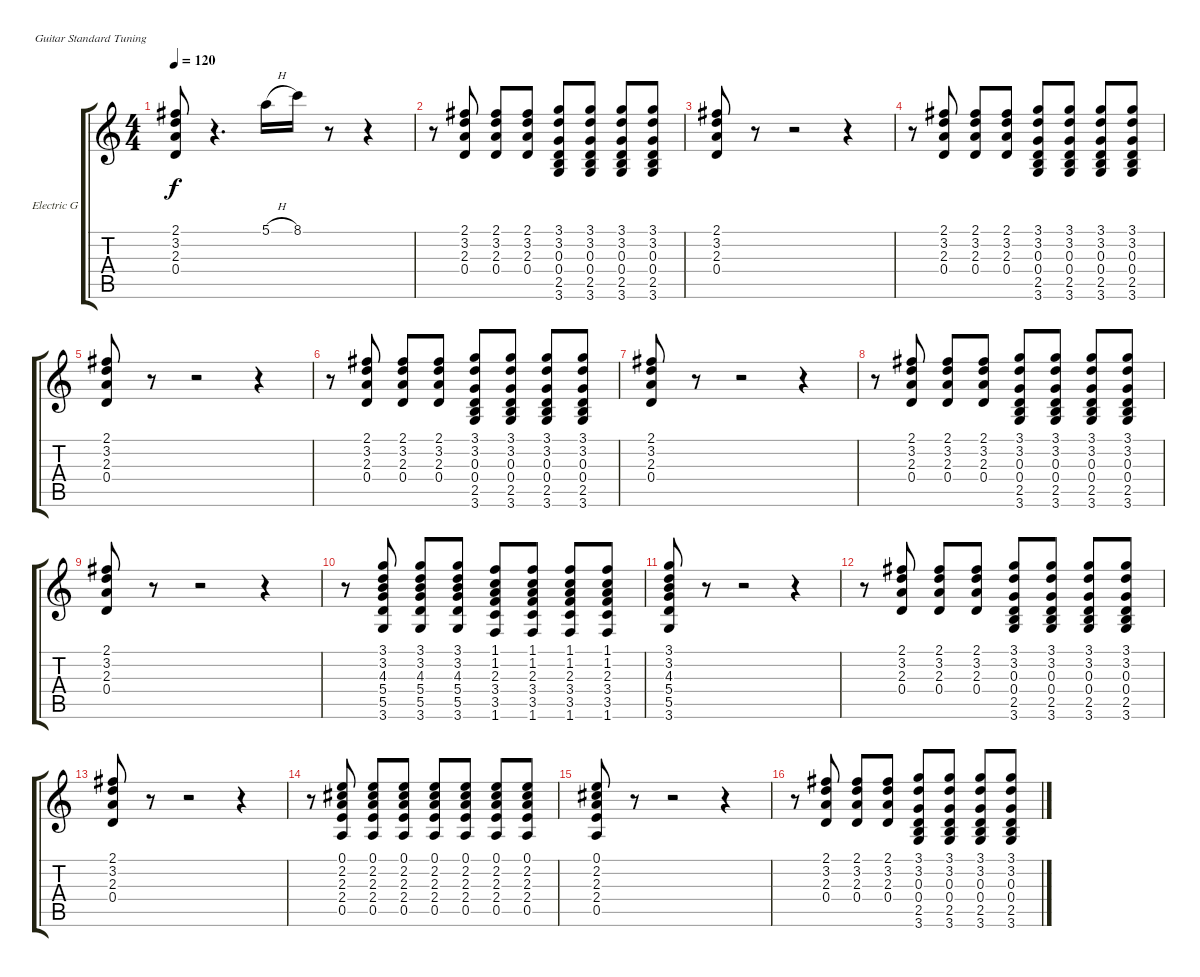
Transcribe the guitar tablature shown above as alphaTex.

\defaultSystemsLayout 4
\bracketExtendMode groupsimilarinstruments
\firstSystemTrackNameOrientation horizontal
\otherSystemsTrackNameOrientation horizontal
\track ("Electric Guitar" "Electric G") {instrument electricguitarclean}
\staff {score tabs}
\tuning (E4 B3 G3 D3 A2 E2)
\ts (4 4)
\tempo 120
\clef g2
\ks c
(2.1 3.2 2.3 0.4).8{dy f} r.4{d} 5.1{h}.16 8.1.16 r.8 r.4 |
r.8 (2.1 3.2 2.3 0.4).8 (2.1 3.2 2.3 0.4).8 (2.1 3.2 2.3 0.4).8 (3.1 3.2 0.3 0.4 2.5 3.6).8 (3.1 3.2 0.3 0.4 2.5 3.6).8 (3.1 3.2 0.3 0.4 2.5 3.6).8 (3.1 3.2 0.3 0.4 2.5 3.6).8 |
(2.1 3.2 2.3 0.4).8 r.8 r.2 r.4 |
r.8 (2.1 3.2 2.3 0.4).8 (2.1 3.2 2.3 0.4).8 (2.1 3.2 2.3 0.4).8 (3.1 3.2 0.3 0.4 2.5 3.6).8 (3.1 3.2 0.3 0.4 2.5 3.6).8 (3.1 3.2 0.3 0.4 2.5 3.6).8 (3.1 3.2 0.3 0.4 2.5 3.6).8 |
(2.1 3.2 2.3 0.4).8 r.8 r.2 r.4 |
r.8 (2.1 3.2 2.3 0.4).8 (2.1 3.2 2.3 0.4).8 (2.1 3.2 2.3 0.4).8 (3.1 3.2 0.3 0.4 2.5 3.6).8 (3.1 3.2 0.3 0.4 2.5 3.6).8 (3.1 3.2 0.3 0.4 2.5 3.6).8 (3.1 3.2 0.3 0.4 2.5 3.6).8 |
(2.1 3.2 2.3 0.4).8 r.8 r.2 r.4 |
r.8 (2.1 3.2 2.3 0.4).8 (2.1 3.2 2.3 0.4).8 (2.1 3.2 2.3 0.4).8 (3.1 3.2 0.3 0.4 2.5 3.6).8 (3.1 3.2 0.3 0.4 2.5 3.6).8 (3.1 3.2 0.3 0.4 2.5 3.6).8 (3.1 3.2 0.3 0.4 2.5 3.6).8 |
(2.1 3.2 2.3 0.4).8 r.8 r.2 r.4 |
r.8 (3.1 3.2 4.3 5.4 5.5 3.6).8 (3.1 3.2 4.3 5.4 5.5 3.6).8 (3.1 3.2 4.3 5.4 5.5 3.6).8 (1.1 1.2 2.3 3.4 3.5 1.6).8 (1.1 1.2 2.3 3.4 3.5 1.6).8 (1.1 1.2 2.3 3.4 3.5 1.6).8 (1.1 1.2 2.3 3.4 3.5 1.6).8 |
(3.1 3.2 4.3 5.4 5.5 3.6).8 r.8 r.2 r.4 |
r.8 (2.1 3.2 2.3 0.4).8 (2.1 3.2 2.3 0.4).8 (2.1 3.2 2.3 0.4).8 (3.1 3.2 0.3 0.4 2.5 3.6).8 (3.1 3.2 0.3 0.4 2.5 3.6).8 (3.1 3.2 0.3 0.4 2.5 3.6).8 (3.1 3.2 0.3 0.4 2.5 3.6).8 |
(2.1 3.2 2.3 0.4).8 r.8 r.2 r.4 |
r.8 (0.1 2.2 2.3 2.4 0.5).8 (0.1 2.2 2.3 2.4 0.5).8 (0.1 2.2 2.3 2.4 0.5).8 (0.1 2.2 2.3 2.4 0.5).8 (0.1 2.2 2.3 2.4 0.5).8 (0.1 2.2 2.3 2.4 0.5).8 (0.1 2.2 2.3 2.4 0.5).8 |
(0.1 2.2 2.3 2.4 0.5).8 r.8 r.2 r.4 |
r.8 (2.1 3.2 2.3 0.4).8 (2.1 3.2 2.3 0.4).8 (2.1 3.2 2.3 0.4).8 (3.1 3.2 0.3 0.4 2.5 3.6).8 (3.1 3.2 0.3 0.4 2.5 3.6).8 (3.1 3.2 0.3 0.4 2.5 3.6).8 (3.1 3.2 0.3 0.4 2.5 3.6).8
